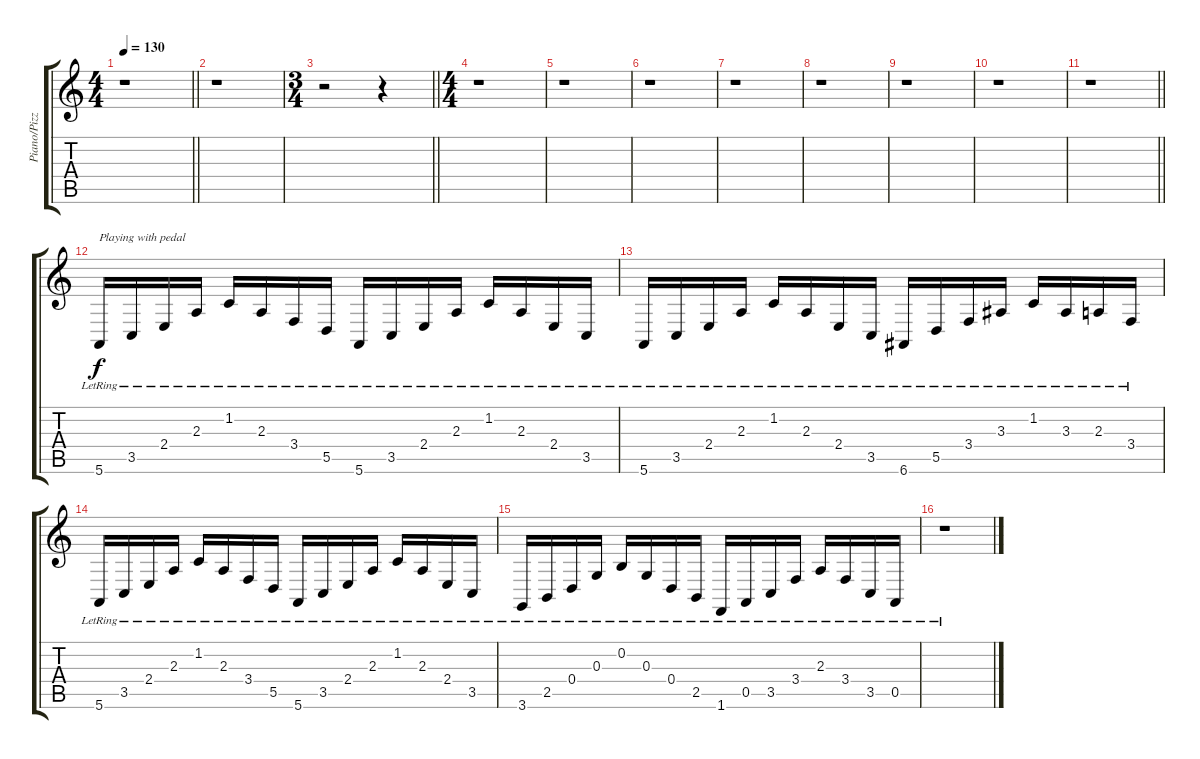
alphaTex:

\track ("Piano/Pizzicato" "Piano/Pizz") {instrument acousticgrandpiano}
\staff {score tabs}
\tuning (E4 B3 G3 D3 A2 E2) {hide}
\ts (4 4)
\tempo 130
\clef g2
\barLineRight lightlight
\ks c
r.1{dy f} |
r.1 |
\ts (3 4)
\barLineRight lightlight
r.2 r.4 |
\ts (4 4)
r.1 |
r.1 |
r.1 |
r.1 |
r.1 |
r.1 |
r.1 |
\barLineRight lightlight
r.1 |
5.6{lr}.16{txt "Playing with pedal"} 3.5{lr}.16 2.4{lr}.16 2.3{lr}.16 1.2{lr}.16 2.3{lr}.16 3.4{lr}.16 5.5{lr}.16 5.6{lr}.16 3.5{lr}.16 2.4{lr}.16 2.3{lr}.16 1.2{lr}.16 2.3{lr}.16 2.4{lr}.16 3.5{lr}.16 |
5.6{lr}.16 3.5{lr}.16 2.4{lr}.16 2.3{lr}.16 1.2{lr}.16 2.3{lr}.16 2.4{lr}.16 3.5{lr}.16 6.6{lr}.16 5.5{lr}.16 3.4{lr}.16 3.3{lr}.16 1.2{lr}.16 3.3{lr}.16 2.3{lr}.16 3.4{lr}.16 |
5.6{lr}.16 3.5{lr}.16 2.4{lr}.16 2.3{lr}.16 1.2{lr}.16 2.3{lr}.16 3.4{lr}.16 5.5{lr}.16 5.6{lr}.16 3.5{lr}.16 2.4{lr}.16 2.3{lr}.16 1.2{lr}.16 2.3{lr}.16 2.4{lr}.16 3.5{lr}.16 |
3.6{lr}.16 2.5{lr}.16 0.4{lr}.16 0.3{lr}.16 0.2{lr}.16 0.3{lr}.16 0.4{lr}.16 2.5{lr}.16 1.6{lr}.16 0.5{lr}.16 3.5{lr}.16 3.4{lr}.16 2.3{lr}.16 3.4{lr}.16 3.5{lr}.16 0.5{lr}.16 |
r.1
